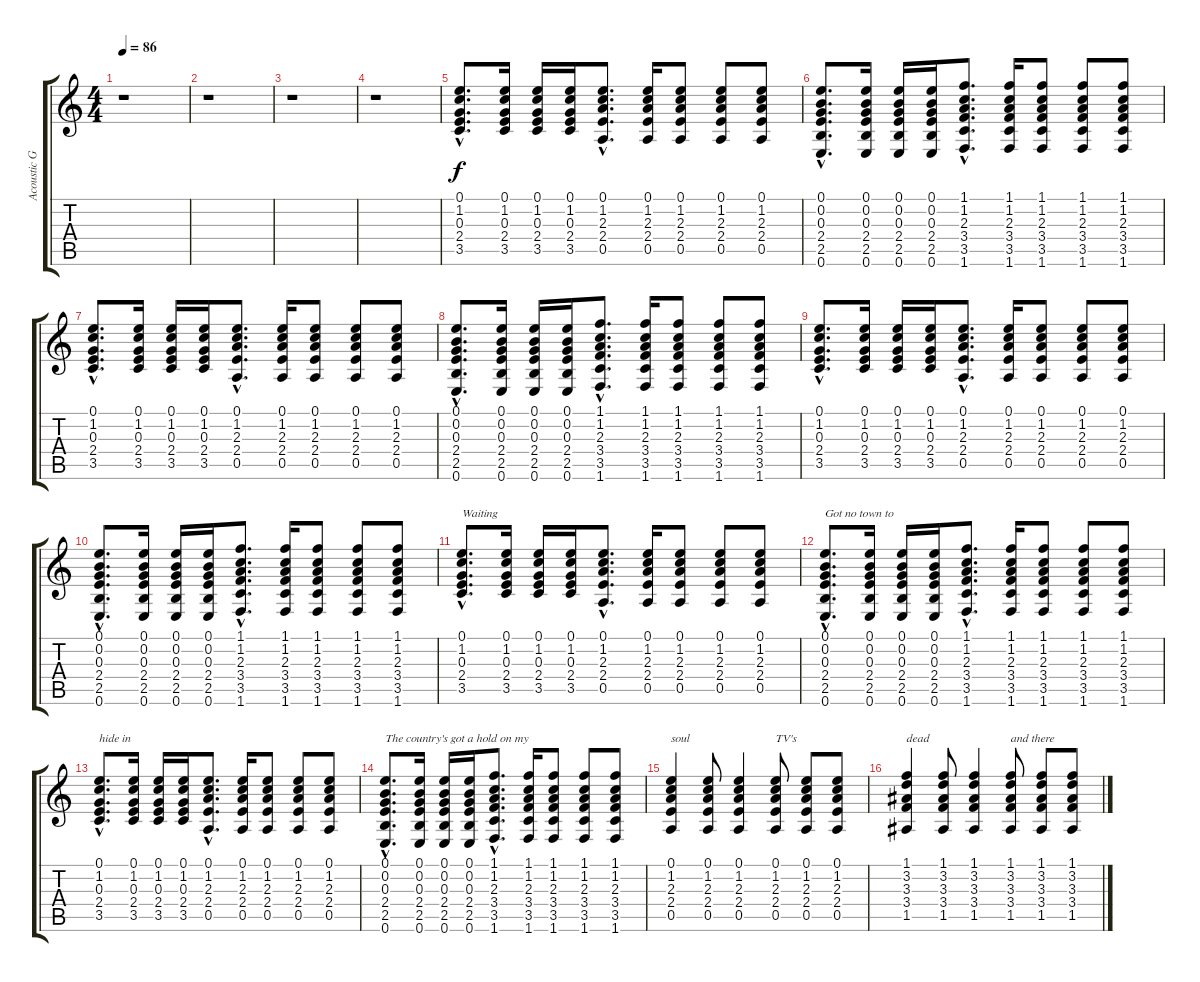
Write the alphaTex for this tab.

\track ("Acoustic Guitar" "Acoustic G") {instrument acousticguitarsteel}
\staff {score tabs}
\tuning (E4 B3 G3 D3 A2 E2) {hide}
\ts (4 4)
\tempo 86
\clef g2
\ks c
r.1{dy f instrument acousticguitarsteel} |
r.1 |
r.1 |
r.1 |
(0.1{hac} 1.2{hac} 0.3{hac} 2.4{hac} 3.5{hac}).8{d} (0.1 1.2 0.3 2.4 3.5).16 (0.1 1.2 0.3 2.4 3.5).16 (0.1 1.2 0.3 2.4 3.5).16 (0.1{hac} 1.2{hac} 2.3{hac} 2.4{hac} 0.5{hac}).8{d} (0.1 1.2 2.3 2.4 0.5).16 (0.1 1.2 2.3 2.4 0.5).8 (0.1 1.2 2.3 2.4 0.5).8 (0.1 1.2 2.3 2.4 0.5).8 |
(0.1{hac} 0.2{hac} 0.3{hac} 2.4{hac} 2.5{hac} 0.6{hac}).8{d} (0.1 0.2 0.3 2.4 2.5 0.6).16 (0.1 0.2 0.3 2.4 2.5 0.6).16 (0.1 0.2 0.3 2.4 2.5 0.6).16 (1.1{hac} 1.2{hac} 2.3{hac} 3.4{hac} 3.5{hac} 1.6{hac}).8{d} (1.1 1.2 2.3 3.4 3.5 1.6).16 (1.1 1.2 2.3 3.4 3.5 1.6).8 (1.1 1.2 2.3 3.4 3.5 1.6).8 (1.1 1.2 2.3 3.4 3.5 1.6).8 |
(0.1{hac} 1.2{hac} 0.3{hac} 2.4{hac} 3.5{hac}).8{d} (0.1 1.2 0.3 2.4 3.5).16 (0.1 1.2 0.3 2.4 3.5).16 (0.1 1.2 0.3 2.4 3.5).16 (0.1{hac} 1.2{hac} 2.3{hac} 2.4{hac} 0.5{hac}).8{d} (0.1 1.2 2.3 2.4 0.5).16 (0.1 1.2 2.3 2.4 0.5).8 (0.1 1.2 2.3 2.4 0.5).8 (0.1 1.2 2.3 2.4 0.5).8 |
(0.1{hac} 0.2{hac} 0.3{hac} 2.4{hac} 2.5{hac} 0.6{hac}).8{d} (0.1 0.2 0.3 2.4 2.5 0.6).16 (0.1 0.2 0.3 2.4 2.5 0.6).16 (0.1 0.2 0.3 2.4 2.5 0.6).16 (1.1{hac} 1.2{hac} 2.3{hac} 3.4{hac} 3.5{hac} 1.6{hac}).8{d} (1.1 1.2 2.3 3.4 3.5 1.6).16 (1.1 1.2 2.3 3.4 3.5 1.6).8 (1.1 1.2 2.3 3.4 3.5 1.6).8 (1.1 1.2 2.3 3.4 3.5 1.6).8 |
(0.1{hac} 1.2{hac} 0.3{hac} 2.4{hac} 3.5{hac}).8{d} (0.1 1.2 0.3 2.4 3.5).16 (0.1 1.2 0.3 2.4 3.5).16 (0.1 1.2 0.3 2.4 3.5).16 (0.1{hac} 1.2{hac} 2.3{hac} 2.4{hac} 0.5{hac}).8{d} (0.1 1.2 2.3 2.4 0.5).16 (0.1 1.2 2.3 2.4 0.5).8 (0.1 1.2 2.3 2.4 0.5).8 (0.1 1.2 2.3 2.4 0.5).8 |
(0.1{hac} 0.2{hac} 0.3{hac} 2.4{hac} 2.5{hac} 0.6{hac}).8{d} (0.1 0.2 0.3 2.4 2.5 0.6).16 (0.1 0.2 0.3 2.4 2.5 0.6).16 (0.1 0.2 0.3 2.4 2.5 0.6).16 (1.1{hac} 1.2{hac} 2.3{hac} 3.4{hac} 3.5{hac} 1.6{hac}).8{d} (1.1 1.2 2.3 3.4 3.5 1.6).16 (1.1 1.2 2.3 3.4 3.5 1.6).8 (1.1 1.2 2.3 3.4 3.5 1.6).8 (1.1 1.2 2.3 3.4 3.5 1.6).8 |
(0.1{hac} 1.2{hac} 0.3{hac} 2.4{hac} 3.5{hac}).8{d txt "Waiting"} (0.1 1.2 0.3 2.4 3.5).16 (0.1 1.2 0.3 2.4 3.5).16 (0.1 1.2 0.3 2.4 3.5).16 (0.1{hac} 1.2{hac} 2.3{hac} 2.4{hac} 0.5{hac}).8{d} (0.1 1.2 2.3 2.4 0.5).16 (0.1 1.2 2.3 2.4 0.5).8 (0.1 1.2 2.3 2.4 0.5).8 (0.1 1.2 2.3 2.4 0.5).8 |
(0.1{hac} 0.2{hac} 0.3{hac} 2.4{hac} 2.5{hac} 0.6{hac}).8{d txt "Got no town to"} (0.1 0.2 0.3 2.4 2.5 0.6).16 (0.1 0.2 0.3 2.4 2.5 0.6).16 (0.1 0.2 0.3 2.4 2.5 0.6).16 (1.1{hac} 1.2{hac} 2.3{hac} 3.4{hac} 3.5{hac} 1.6{hac}).8{d} (1.1 1.2 2.3 3.4 3.5 1.6).16 (1.1 1.2 2.3 3.4 3.5 1.6).8 (1.1 1.2 2.3 3.4 3.5 1.6).8 (1.1 1.2 2.3 3.4 3.5 1.6).8 |
(0.1{hac} 1.2{hac} 0.3{hac} 2.4{hac} 3.5{hac}).8{d txt "hide in"} (0.1 1.2 0.3 2.4 3.5).16 (0.1 1.2 0.3 2.4 3.5).16 (0.1 1.2 0.3 2.4 3.5).16 (0.1{hac} 1.2{hac} 2.3{hac} 2.4{hac} 0.5{hac}).8{d} (0.1 1.2 2.3 2.4 0.5).16 (0.1 1.2 2.3 2.4 0.5).8 (0.1 1.2 2.3 2.4 0.5).8 (0.1 1.2 2.3 2.4 0.5).8 |
(0.1{hac} 0.2{hac} 0.3{hac} 2.4{hac} 2.5{hac} 0.6{hac}).8{d txt "The country's got a hold on my"} (0.1 0.2 0.3 2.4 2.5 0.6).16 (0.1 0.2 0.3 2.4 2.5 0.6).16 (0.1 0.2 0.3 2.4 2.5 0.6).16 (1.1{hac} 1.2{hac} 2.3{hac} 3.4{hac} 3.5{hac} 1.6{hac}).8{d} (1.1 1.2 2.3 3.4 3.5 1.6).16 (1.1 1.2 2.3 3.4 3.5 1.6).8 (1.1 1.2 2.3 3.4 3.5 1.6).8 (1.1 1.2 2.3 3.4 3.5 1.6).8 |
(0.1 1.2 2.3 2.4 0.5).4{txt "soul"} (0.1 1.2 2.3 2.4 0.5).8 (0.1 1.2 2.3 2.4 0.5).4 (0.1 1.2 2.3 2.4 0.5).8{txt "TV's"} (0.1 1.2 2.3 2.4 0.5).8 (0.1 1.2 2.3 2.4 0.5).8 |
(1.1 3.2 3.3 3.4 1.5).4{txt "dead"} (1.1 3.2 3.3 3.4 1.5).8 (1.1 3.2 3.3 3.4 1.5).4 (1.1 3.2 3.3 3.4 1.5).8{txt "and there"} (1.1 3.2 3.3 3.4 1.5).8 (1.1 3.2 3.3 3.4 1.5).8
